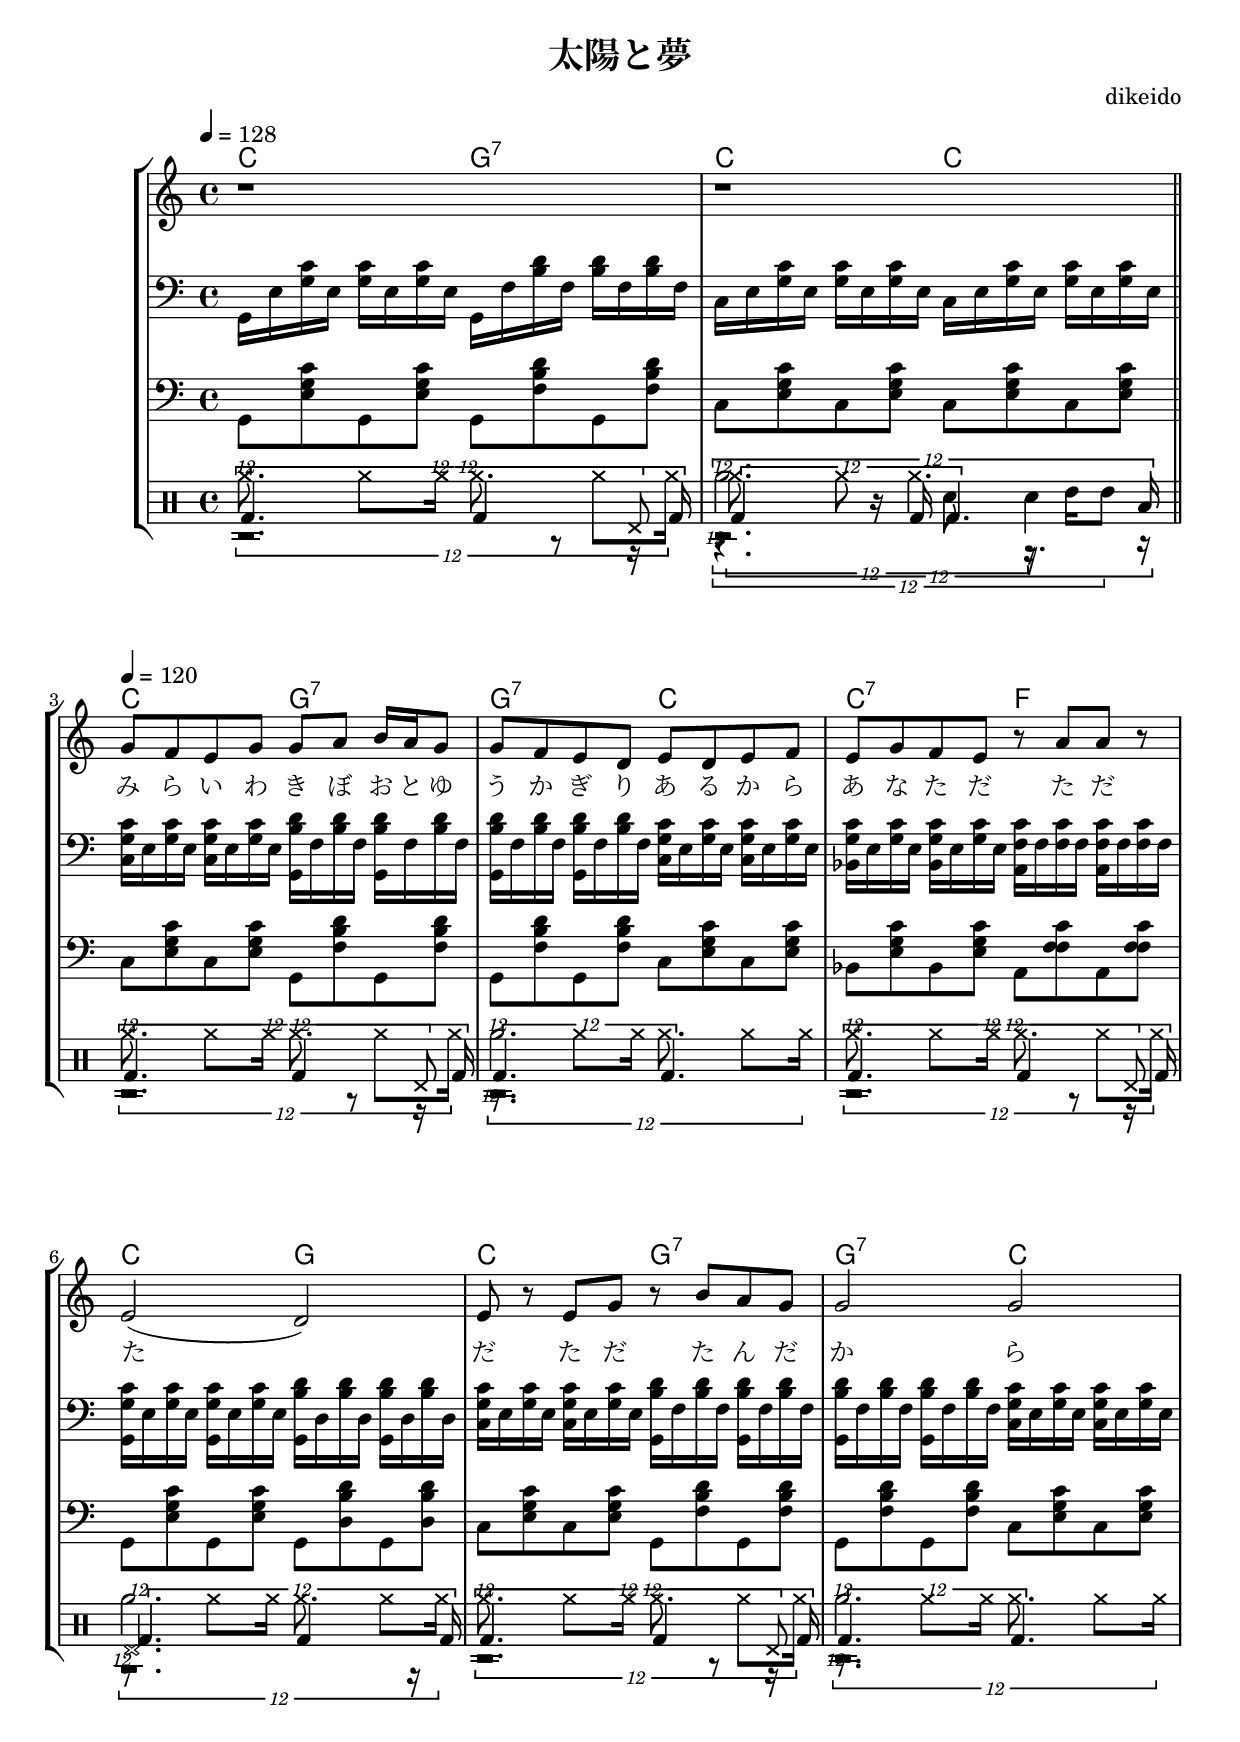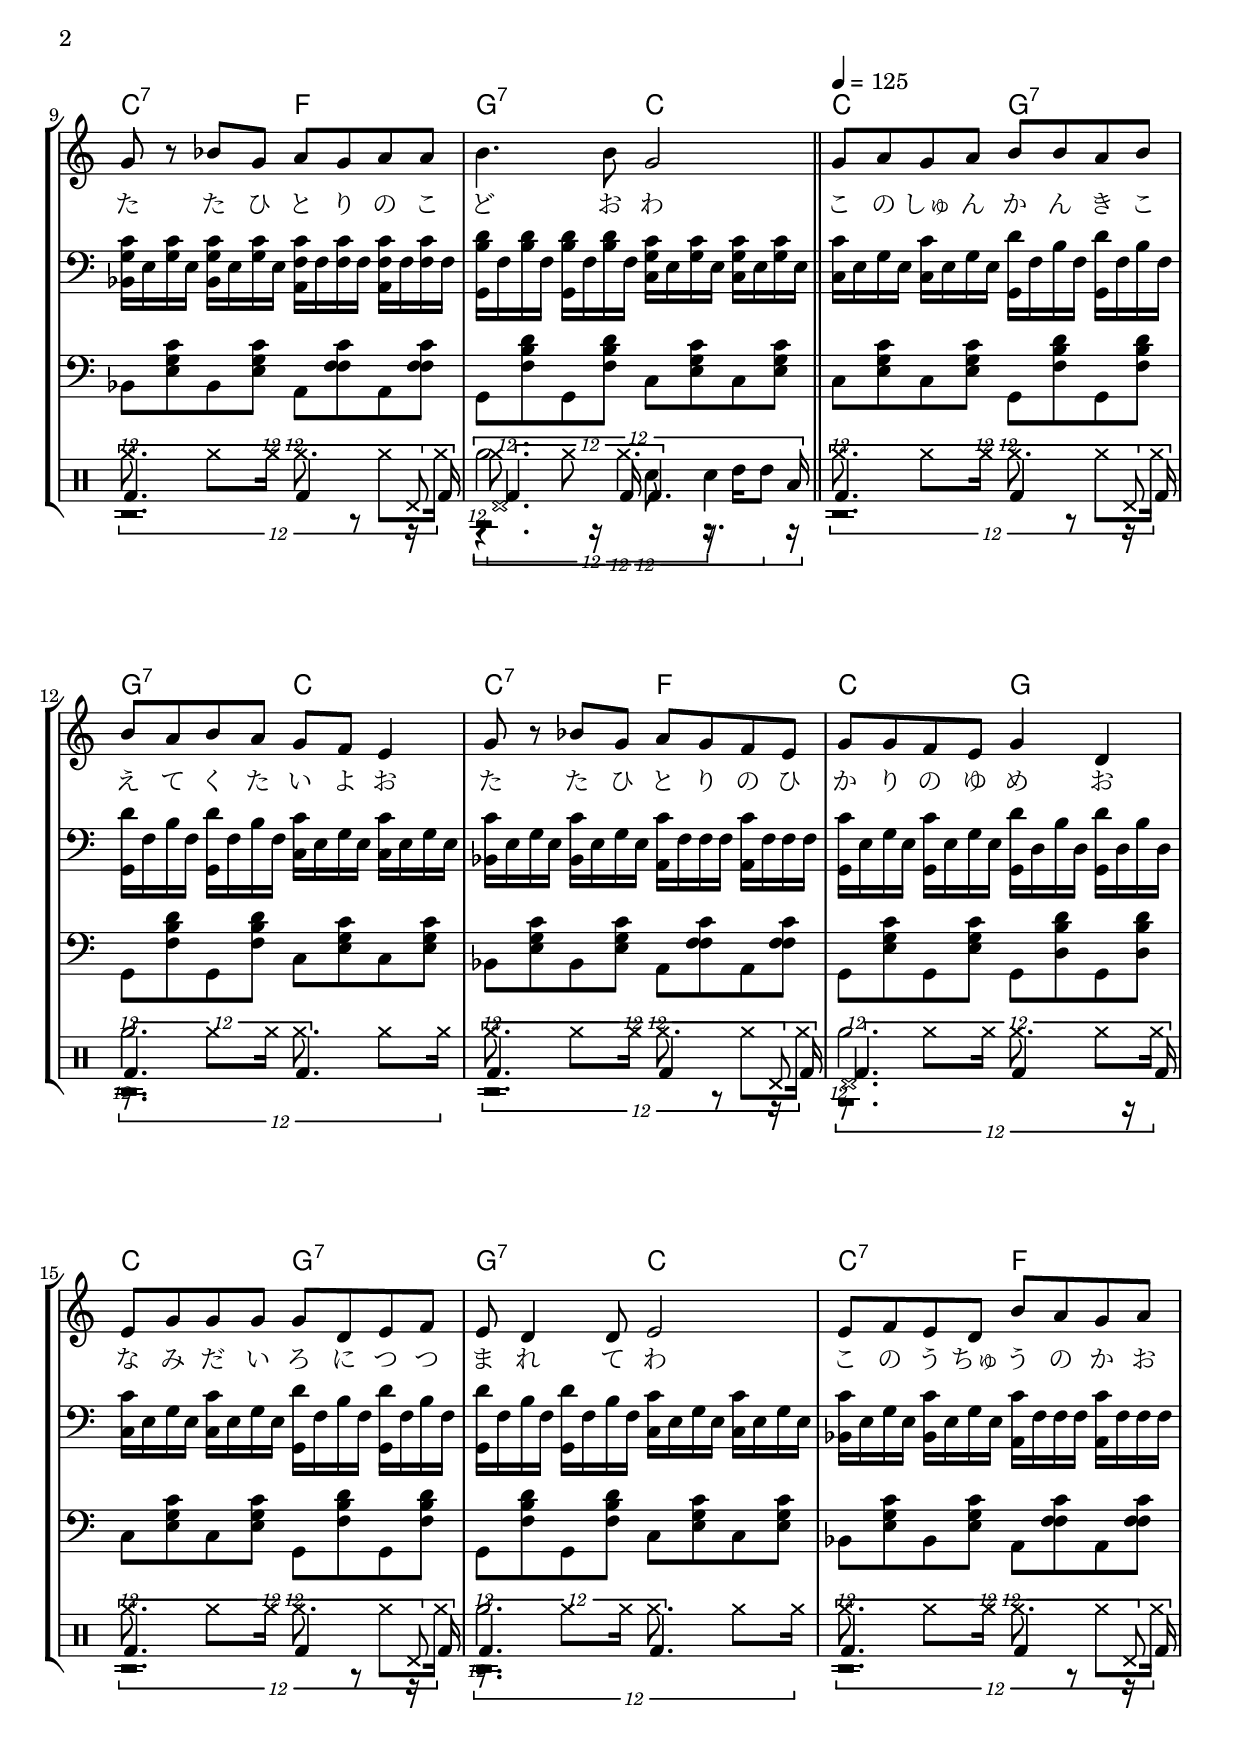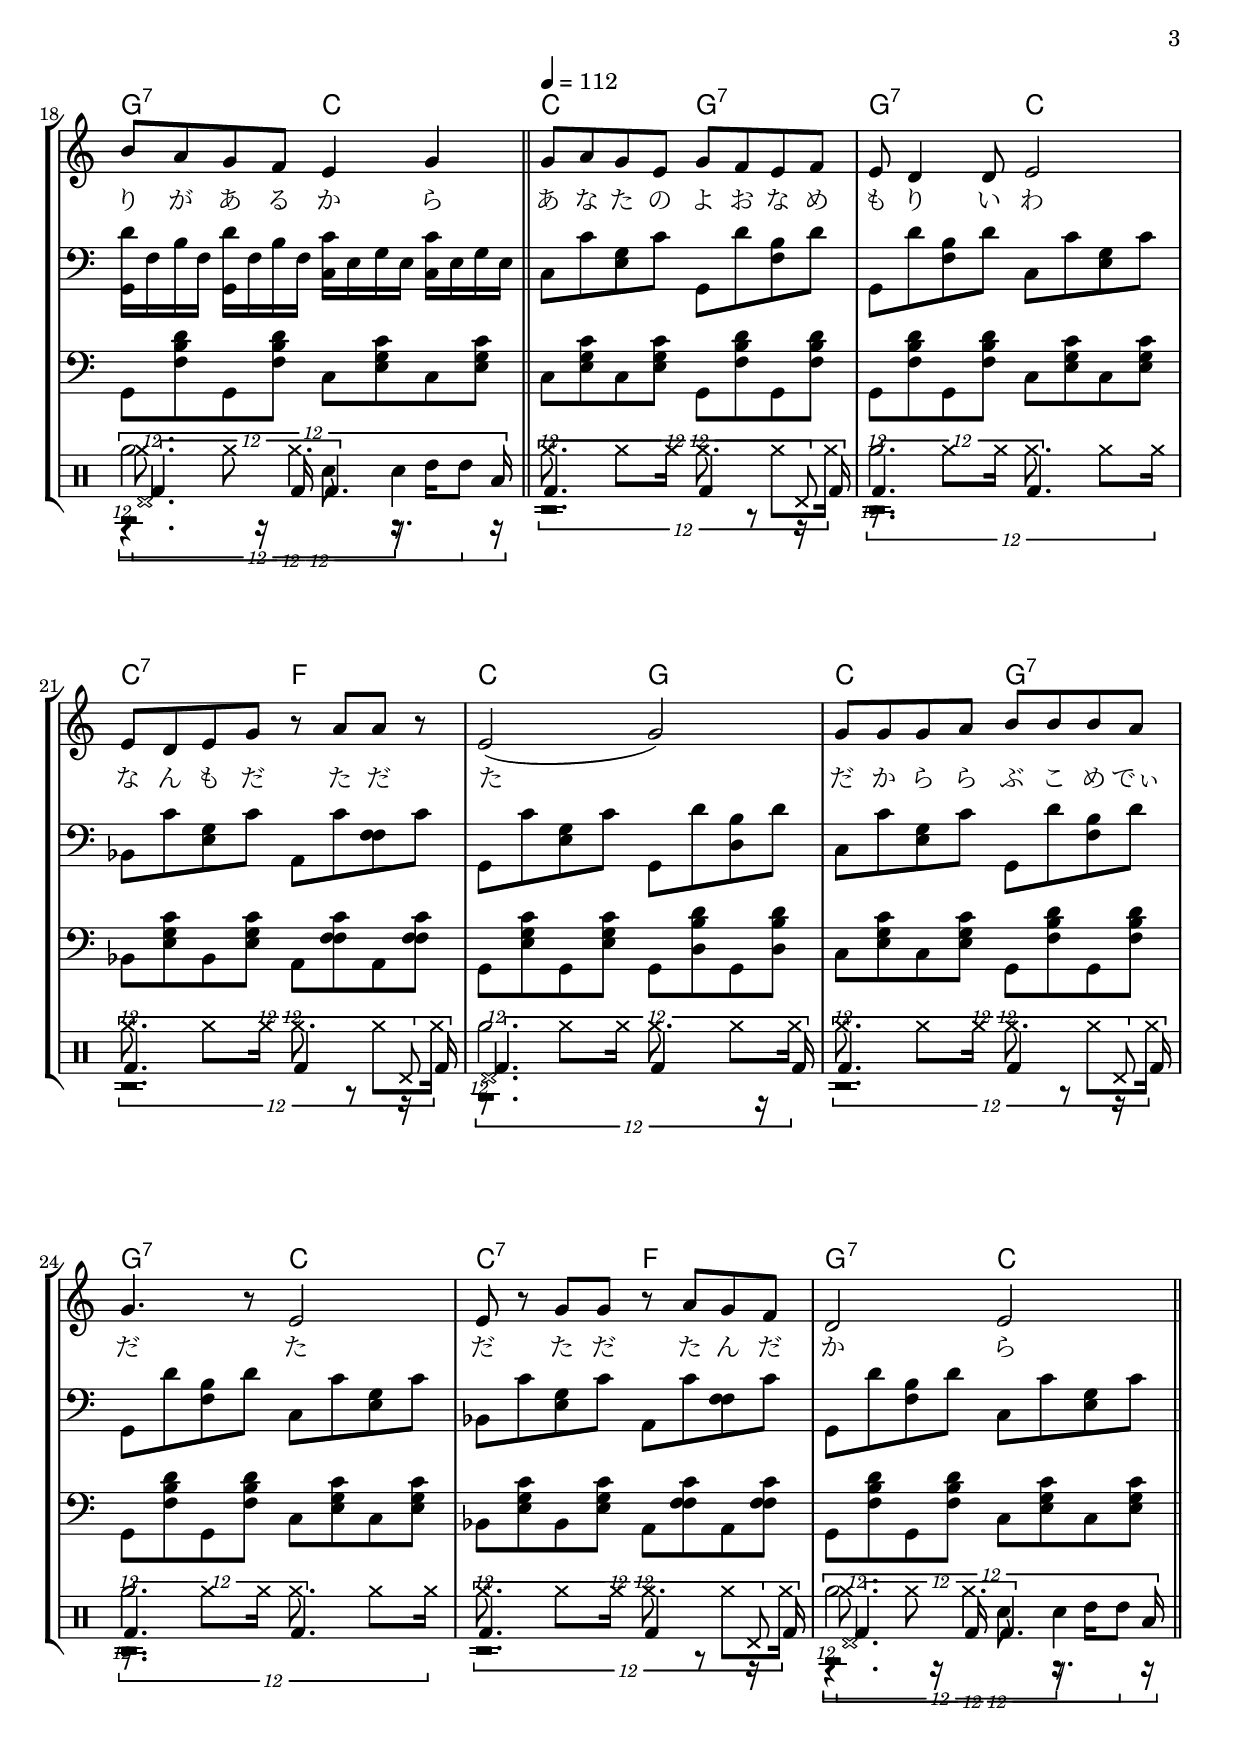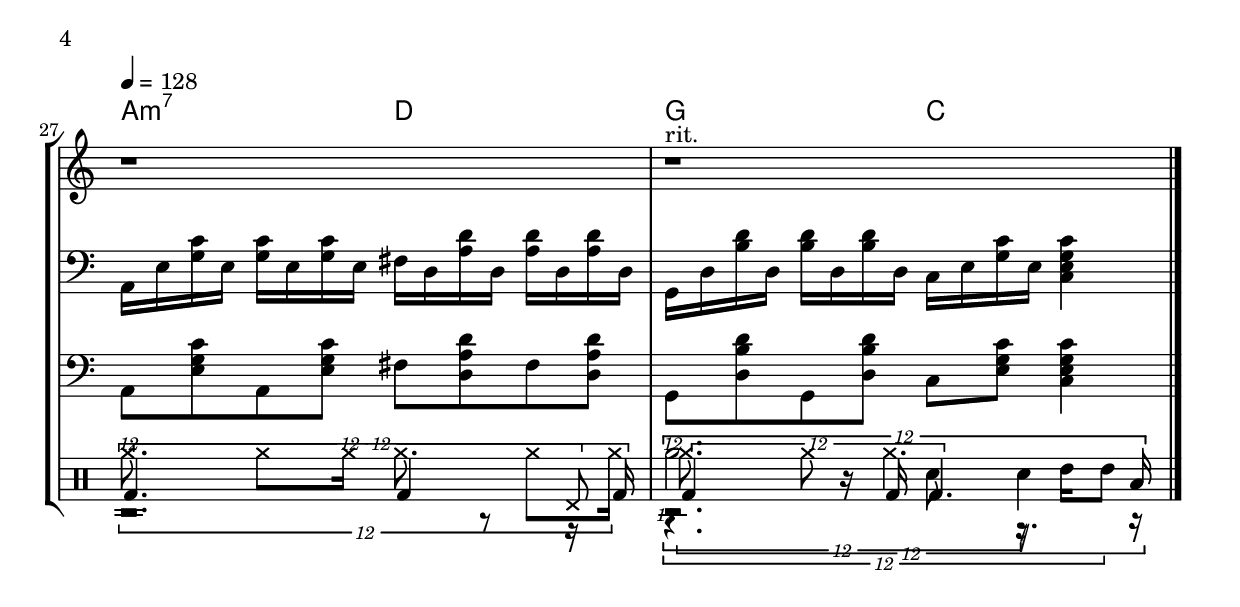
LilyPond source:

\version "2.12.1"

\header {
	title = \markup {太陽と夢}
	composer = \markup \center-column {dikeido}
}

harmony = \chordmode {
	c2 g:7 c c 

	c g:7 g:7 c c:7 f c g c g:7 g:7 c c:7 f g:7 c 

	c g:7 g:7 c c:7 f c g c g:7 g:7 c c:7 f g:7 c 

	c g:7 g:7 c c:7 f c g c g:7 g:7 c c:7 f g:7 c 

	a:min7 d g c 
}

melody = {
	\key c \major
	\tempo 4 = 128
	r1 | r1   
	\set Staff.midiInstrument = #"mmi0.38"
		\tempo 4 = 120
 g'8  f'8  e'8  g'8  g'8  a'8  b'16  a'16  g'8 
	g'8  f'8  e'8  d'8  e'8  d'8  e'8  f'8 
	e'8  g'8  f'8  e'8  r8  a'8  a'8  r8 
	e'2  (d'2) 
	e'8  r8  e'8  g'8  r8  b'8  a'8  g'8 
	g'2  g'2 
	g'8  r8  bes'8  g'8  a'8  g'8  a'8  a'8 
	b'4.  b'8  g'2
	\set Staff.midiInstrument = #"fss0.35"
		\tempo 4 = 125
 g'8  a'8  g'8  a'8  b'8  b'8  a'8  b'8 
	b'8  a'8  b'8  a'8  g'8  f'8  e'4 
	g'8  r8  bes'8  g'8  a'8  g'8  f'8  e'8 
	g'8  g'8  f'8  e'8  g'4  d'4 
	e'8  g'8  g'8  g'8  g'8  d'8  e'8  f'8 
	e'8  d'4  d'8  e'2 
	e'8  f'8  e'8  d'8  b'8  a'8  g'8  a'8 
	b'8  a'8  g'8  f'8  e'4  g'4
	\set Staff.midiInstrument = #"mmi0.42"
		\tempo 4 = 112
 g'8  a'8  g'8  e'8  g'8  f'8  e'8  f'8 
	e'8  d'4  d'8  e'2 
	e'8  d'8  e'8  g'8  r8  a'8  a'8  r8 
	e'2  (g'2) 
	g'8  g'8  g'8  a'8  b'8  b'8  b'8  a'8 
	g'4.  r8  e'2 
	e'8  r8  g'8  g'8  r8  a'8  g'8  f'8 
	d'2  e'2
	\tempo 4 = 128
	r1 | r1^"rit." \bar "|."
}

words = \lyricmode {
	
	み  ら  い  わ  き  ぼ  お  と  ゆ  う  か  ぎ  り  あ  る  か  ら  あ  な  た  だ  た  だ  た  だ  た  だ  た  ん  だ  か  ら  た  た  ひ  と  り  の  こ  ど  お  わ  
	こ  の  しゅ  ん  か  ん  き  こ  え  て  く  た  い  よ  お  た  た  ひ  と  り  の  ひ  か  り  の  ゆ  め  お  な  み  だ  い  ろ  に  つ  つ  ま  れ  て  わ  こ  の  う  ちゅ  う  の  か  お  り  が  あ  る  か  ら  
	あ  な  た  の  よ  お  な  め  も  り  い  わ  な  ん  も  だ  た  だ  た  だ  か  ら  ら  ぶ  こ  め  でぃ  だ  た  だ  た  だ  た  ん  だ  か  ら  
	
}

tempochange = {
	\tempo 4 = 128
	r1 | r1 \bar "||"
	\tempo 4 = 120
	r1 | r1 | r1 | r1 | r1 | r1 | r1 | r1 \bar "||"
	\tempo 4 = 125
	r1 | r1 | r1 | r1 | r1 | r1 | r1 | r1 \bar "||"
	\tempo 4 = 112
	r1 | r1 | r1 | r1 | r1 | r1 | r1 | r1 \bar "||"
	\tempo 4 = 128
	r1 | \tempo 4 = 96 r2 \tempo 4 = 85 r2 \bar "|."
}

mainacc = {
	\clef bass
	\set Staff.midiInstrument = #"Seashore"
	\key c \major
	\tempo 4 = 128
	g,16 e <g c'> e <g c'> e <g c'> e
	g,16 f <b d'> f <b d'> f <b d'> f
	c16 e <g c'> e <g c'> e <g c'> e
	c16 e <g c'> e <g c'> e <g c'> e
	\bar "||"

	\set Staff.midiInstrument = #"Shamisen"
	\tempo 4 = 120
	<c g c'>16 e16 <g c'>16 e16   <c g c'>16 e16 <g c'>16 e16
	<g, b d'>16 f16 <b d'>16 f16   <g, b d'>16 f16 <b d'>16 f16
	<g, b d'>16 f16 <b d'>16 f16   <g, b d'>16 f16 <b d'>16 f16
	<c g c'>16 e16 <g c'>16 e16   <c g c'>16 e16 <g c'>16 e16
	<bes, g c'>16 e16 <g c'>16 e16   <bes, g c'>16 e16 <g c'>16 e16
	<a, f c'>16 f16 <f c'>16 f16   <a, f c'>16 f16 <f c'>16 f16
	<g, g c'>16 e16 <g c'>16 e16   <g, g c'>16 e16 <g c'>16 e16
	<g, b d'>16 d16 <b d'>16 d16   <g, b d'>16 d16 <b d'>16 d16
	<c g c'>16 e16 <g c'>16 e16   <c g c'>16 e16 <g c'>16 e16
	<g, b d'>16 f16 <b d'>16 f16   <g, b d'>16 f16 <b d'>16 f16
	<g, b d'>16 f16 <b d'>16 f16   <g, b d'>16 f16 <b d'>16 f16
	<c g c'>16 e16 <g c'>16 e16   <c g c'>16 e16 <g c'>16 e16
	<bes, g c'>16 e16 <g c'>16 e16   <bes, g c'>16 e16 <g c'>16 e16
	<a, f c'>16 f16 <f c'>16 f16   <a, f c'>16 f16 <f c'>16 f16
	<g, b d'>16 f16 <b d'>16 f16   <g, b d'>16 f16 <b d'>16 f16
	<c g c'>16 e16 <g c'>16 e16   <c g c'>16 e16 <g c'>16 e16
	\bar "||"

	\set Staff.midiInstrument = #"orchestral strings"
	\tempo 4 = 125
	<c c'>16 e g e <c c'> e g e
	<g, d'>16 f b f <g, d'> f b f
	<g, d'>16 f b f <g, d'> f b f
	<c c'>16 e g e <c c'> e g e
	<bes, c'>16 e g e <bes, c'> e g e
	<a, c'>16 f f f <a, c'> f f f
	<g, c'>16 e g e <g, c'> e g e
	<g, d'>16 d b d <g, d'> d b d
	<c c'>16 e g e <c c'> e g e
	<g, d'>16 f b f <g, d'> f b f
	<g, d'>16 f b f <g, d'> f b f
	<c c'>16 e g e <c c'> e g e
	<bes, c'>16 e g e <bes, c'> e g e
	<a, c'>16 f f f <a, c'> f f f
	<g, d'>16 f b f <g, d'> f b f
	<c c'>16 e g e <c c'> e g e
	\bar "||"

	\set Staff.midiInstrument = #"FX 8 (sci-fi)"
	\tempo 4 = 112
	c8 c' <e g> c'
	g,8 d' <f b> d'
	g,8 d' <f b> d'
	c8 c' <e g> c'
	bes,8 c' <e g> c'
	a,8 c' <f f> c'
	g,8 c' <e g> c'
	g,8 d' <d b> d'
	c8 c' <e g> c'
	g,8 d' <f b> d'
	g,8 d' <f b> d'
	c8 c' <e g> c'
	bes,8 c' <e g> c'
	a,8 c' <f f> c'
	g,8 d' <f b> d'
	c8 c' <e g> c'
	\bar "||"

	\set Staff.midiInstrument = #"Shamisen"
	\tempo 4 = 128
	a,16 e <g c'> e <g c'> e <g c'> e
	fis16 d <a d'> d <a d'> d <a d'> d
	g,16 d <b d'> d <b d'> d <b d'> d
	c16 e <g c'> e <c e g c'>4
	\bar "|."
}

subacc = {
	\clef bass
	\set Staff.midiInstrument = #"Acoustic grand"
	\key c \major
	\tempo 4 = 128
	g,8 <e g c'> g, <e g c'>
	g,8 <f b d'> g, <f b d'>
	c8 <e g c'> c <e g c'>
	c8 <e g c'> c <e g c'>
	\bar "||"

	\set Staff.midiInstrument = #"Acoustic grand"
	\tempo 4 = 120
	c8 <e g c'> c <e g c'>
	g,8 <f b d'> g, <f b d'>
	g,8 <f b d'> g, <f b d'>
	c8 <e g c'> c <e g c'>
	bes,8 <e g c'> bes, <e g c'>
	a,8 <f f c'> a, <f f c'>
	g,8 <e g c'> g, <e g c'>
	g,8 <d b d'> g, <d b d'>
	c8 <e g c'> c <e g c'>
	g,8 <f b d'> g, <f b d'>
	g,8 <f b d'> g, <f b d'>
	c8 <e g c'> c <e g c'>
	bes,8 <e g c'> bes, <e g c'>
	a,8 <f f c'> a, <f f c'>
	g,8 <f b d'> g, <f b d'>
	c8 <e g c'> c <e g c'>
	\bar "||"

	\set Staff.midiInstrument = #"Acoustic grand"
	\tempo 4 = 125
	c8 <e g c'> c <e g c'>
	g,8 <f b d'> g, <f b d'>
	g,8 <f b d'> g, <f b d'>
	c8 <e g c'> c <e g c'>
	bes,8 <e g c'> bes, <e g c'>
	a,8 <f f c'> a, <f f c'>
	g,8 <e g c'> g, <e g c'>
	g,8 <d b d'> g, <d b d'>
	c8 <e g c'> c <e g c'>
	g,8 <f b d'> g, <f b d'>
	g,8 <f b d'> g, <f b d'>
	c8 <e g c'> c <e g c'>
	bes,8 <e g c'> bes, <e g c'>
	a,8 <f f c'> a, <f f c'>
	g,8 <f b d'> g, <f b d'>
	c8 <e g c'> c <e g c'>
	\bar "||"

	\set Staff.midiInstrument = #"Acoustic grand"
	\tempo 4 = 112
	c8 <e g c'> c <e g c'>
	g,8 <f b d'> g, <f b d'>
	g,8 <f b d'> g, <f b d'>
	c8 <e g c'> c <e g c'>
	bes,8 <e g c'> bes, <e g c'>
	a,8 <f f c'> a, <f f c'>
	g,8 <e g c'> g, <e g c'>
	g,8 <d b d'> g, <d b d'>
	c8 <e g c'> c <e g c'>
	g,8 <f b d'> g, <f b d'>
	g,8 <f b d'> g, <f b d'>
	c8 <e g c'> c <e g c'>
	bes,8 <e g c'> bes, <e g c'>
	a,8 <f f c'> a, <f f c'>
	g,8 <f b d'> g, <f b d'>
	c8 <e g c'> c <e g c'>
	\bar "||"

	\set Staff.midiInstrument = #"Acoustic grand"
	\tempo 4 = 128
	a,8 <e g c'> a, <e g c'>
	fis8 <d a d'> fis <d a d'>
	g,8 <d b d'> g, <d b d'>
	c8 <e g c'>8 <c e g c'>4
	\bar "|."
}

percA = {
	\drummode {
	\times 16/12{ cymr8. cymr8 cymr16 cymr8. cymr8 cymr16 } |\times 16/12{ cymr8. cymr8 cymr4. r16 } \bar "||"
	\times 16/12{ cymr8. cymr8 cymr16 cymr8. cymr8 cymr16 } |\times 16/12{ r8. cymr8 cymr16 cymr8. cymr8 cymr16 } |\times 16/12{ cymr8. cymr8 cymr16 cymr8. cymr8 cymr16 } |\times 16/12{ r8. cymr8 cymr16 cymr8. cymr8 cymr16 } |\times 16/12{ cymr8. cymr8 cymr16 cymr8. cymr8 cymr16 } |\times 16/12{ r8. cymr8 cymr16 cymr8. cymr8 cymr16 } |\times 16/12{ cymr8. cymr8 cymr16 cymr8. cymr8 cymr16 } |\times 16/12{ cymr8. cymr8 cymr4. r16 } \bar "||"
	\times 16/12{ cymr8. cymr8 cymr16 cymr8. cymr8 cymr16 } |\times 16/12{ r8. cymr8 cymr16 cymr8. cymr8 cymr16 } |\times 16/12{ cymr8. cymr8 cymr16 cymr8. cymr8 cymr16 } |\times 16/12{ r8. cymr8 cymr16 cymr8. cymr8 cymr16 } |\times 16/12{ cymr8. cymr8 cymr16 cymr8. cymr8 cymr16 } |\times 16/12{ r8. cymr8 cymr16 cymr8. cymr8 cymr16 } |\times 16/12{ cymr8. cymr8 cymr16 cymr8. cymr8 cymr16 } |\times 16/12{ cymr8. cymr8 cymr4. r16 } \bar "||"
	\times 16/12{ cymr8. cymr8 cymr16 cymr8. cymr8 cymr16 } |\times 16/12{ r8. cymr8 cymr16 cymr8. cymr8 cymr16 } |\times 16/12{ cymr8. cymr8 cymr16 cymr8. cymr8 cymr16 } |\times 16/12{ r8. cymr8 cymr16 cymr8. cymr8 cymr16 } |\times 16/12{ cymr8. cymr8 cymr16 cymr8. cymr8 cymr16 } |\times 16/12{ r8. cymr8 cymr16 cymr8. cymr8 cymr16 } |\times 16/12{ cymr8. cymr8 cymr16 cymr8. cymr8 cymr16 } |\times 16/12{ cymr8. cymr8 cymr4. r16 } \bar "||"
	\times 16/12{ cymr8. cymr8 cymr16 cymr8. cymr8 cymr16 } |\times 16/12{ cymr8. cymr8 cymr4. r16 } \bar "|."
	}
}

percB = {
	\drummode {
	\times 16/12{ r2 r8 hhp8 } |\times 16/12{ r2. } \bar "||"
	\times 16/12{ r2 r8 hhp8 } |\times 16/12{ r2. } |\times 16/12{ r2 r8 hhp8 } |\times 16/12{ hhp2. } |\times 16/12{ r2 r8 hhp8 } |\times 16/12{ r2. } |\times 16/12{ r2 r8 hhp8 } |\times 16/12{ hhp2. } \bar "||"
	\times 16/12{ r2 r8 hhp8 } |\times 16/12{ r2. } |\times 16/12{ r2 r8 hhp8 } |\times 16/12{ hhp2. } |\times 16/12{ r2 r8 hhp8 } |\times 16/12{ r2. } |\times 16/12{ r2 r8 hhp8 } |\times 16/12{ hhp2. } \bar "||"
	\times 16/12{ r2 r8 hhp8 } |\times 16/12{ r2. } |\times 16/12{ r2 r8 hhp8 } |\times 16/12{ hhp2. } |\times 16/12{ r2 r8 hhp8 } |\times 16/12{ r2. } |\times 16/12{ r2 r8 hhp8 } |\times 16/12{ hhp2. } \bar "||"
	\times 16/12{ r2 r8 hhp8 } |\times 16/12{ r2. } \bar "|."
	}
}

percC = {
	\drummode {
	\times 16/12{ bd4. bd4 r16 bd16 } |\times 16/12{ bd4 r16 bd16 bd4. } \bar "||"
	\times 16/12{ bd4. bd4 r16 bd16 } |\times 16/12{ bd4. bd4. } |\times 16/12{ bd4. bd4 r16 bd16 } |\times 16/12{ bd4. bd4 r16 bd16 } |\times 16/12{ bd4. bd4 r16 bd16 } |\times 16/12{ bd4. bd4. } |\times 16/12{ bd4. bd4 r16 bd16 } |\times 16/12{ bd4 r16 bd16 bd4. } \bar "||"
	\times 16/12{ bd4. bd4 r16 bd16 } |\times 16/12{ bd4. bd4. } |\times 16/12{ bd4. bd4 r16 bd16 } |\times 16/12{ bd4. bd4 r16 bd16 } |\times 16/12{ bd4. bd4 r16 bd16 } |\times 16/12{ bd4. bd4. } |\times 16/12{ bd4. bd4 r16 bd16 } |\times 16/12{ bd4 r16 bd16 bd4. } \bar "||"
	\times 16/12{ bd4. bd4 r16 bd16 } |\times 16/12{ bd4. bd4. } |\times 16/12{ bd4. bd4 r16 bd16 } |\times 16/12{ bd4. bd4 r16 bd16 } |\times 16/12{ bd4. bd4 r16 bd16 } |\times 16/12{ bd4. bd4. } |\times 16/12{ bd4. bd4 r16 bd16 } |\times 16/12{ bd4 r16 bd16 bd4. } \bar "||"
	\times 16/12{ bd4. bd4 r16 bd16 } |\times 16/12{ bd4 r16 bd16 bd4. } \bar "|."
	}
}

percD = {
	\drummode {
	\times 16/12{ r2. } |\times 16/12{ rb2. } \bar "||"
	\times 16/12{ r2. } |\times 16/12{ rb2. } |\times 16/12{ r2. } |\times 16/12{ rb2. } |\times 16/12{ r2. } |\times 16/12{ rb2. } |\times 16/12{ r2. } |\times 16/12{ rb2. } \bar "||"
	\times 16/12{ r2. } |\times 16/12{ rb2. } |\times 16/12{ r2. } |\times 16/12{ rb2. } |\times 16/12{ r2. } |\times 16/12{ rb2. } |\times 16/12{ r2. } |\times 16/12{ rb2. } \bar "||"
	\times 16/12{ r2. } |\times 16/12{ rb2. } |\times 16/12{ r2. } |\times 16/12{ rb2. } |\times 16/12{ r2. } |\times 16/12{ rb2. } |\times 16/12{ r2. } |\times 16/12{ rb2. } \bar "||"
	\times 16/12{ r2. } |\times 16/12{ rb2. } \bar "|."
	}
}

percE = {
	\drummode {
	r1 |\times 16/12{ r4. sn8 sn4 } \bar "||"
	r1 |r1 |r1 |r1 |r1 |r1 |r1 |\times 16/12{ r4. sn8 sn4 } \bar "||"
	r1 |r1 |r1 |r1 |r1 |r1 |r1 |\times 16/12{ r4. sn8 sn4 } \bar "||"
	r1 |r1 |r1 |r1 |r1 |r1 |r1 |\times 16/12{ r4. sn8 sn4 } \bar "||"
	r1 |\times 16/12{ r4. sn8 sn4 } \bar "|."
	}
}

percF = {
	\drummode {
	r1 |\times 16/12{ r2 r16 tommh16 tommh8 } \bar "||"
	r1 |r1 |r1 |r1 |r1 |r1 |r1 |\times 16/12{ r2 r16 tommh16 tommh8 } \bar "||"
	r1 |r1 |r1 |r1 |r1 |r1 |r1 |\times 16/12{ r2 r16 tommh16 tommh8 } \bar "||"
	r1 |r1 |r1 |r1 |r1 |r1 |r1 |\times 16/12{ r2 r16 tommh16 tommh8 } \bar "||"
	r1 |\times 16/12{ r2 r16 tommh16 tommh8 } \bar "|."
	}
}

percG = {
	\drummode {
	r1 |\times 16/12{ r2 r8. toml16 } \bar "||"
	r1 |r1 |r1 |r1 |r1 |r1 |r1 |\times 16/12{ r2 r8. toml16 } \bar "||"
	r1 |r1 |r1 |r1 |r1 |r1 |r1 |\times 16/12{ r2 r8. toml16 } \bar "||"
	r1 |r1 |r1 |r1 |r1 |r1 |r1 |\times 16/12{ r2 r8. toml16 } \bar "||"
	r1 |\times 16/12{ r2 r8. toml16 } \bar "|."
	}
}

\score {
	<<
		\new StaffGroup <<
			\new ChordNames {\harmony}
			\new Voice = "melody" {\melody}
			\new Lyrics \lyricsto "melody" \words
			\new Staff = "mainacc" {\mainacc}
			\new Staff = "subacc" {\subacc}
			\new DrumStaff <<
				\new DrumVoice {\percA}
				\new DrumVoice {\percB}
				\new DrumVoice {\percC}
				\new DrumVoice {\percD}
				\new DrumVoice {\percE}
				\new DrumVoice {\percF}
				\new DrumVoice {\percG}
			>>
		>>
	>>
	\layout { }
}
